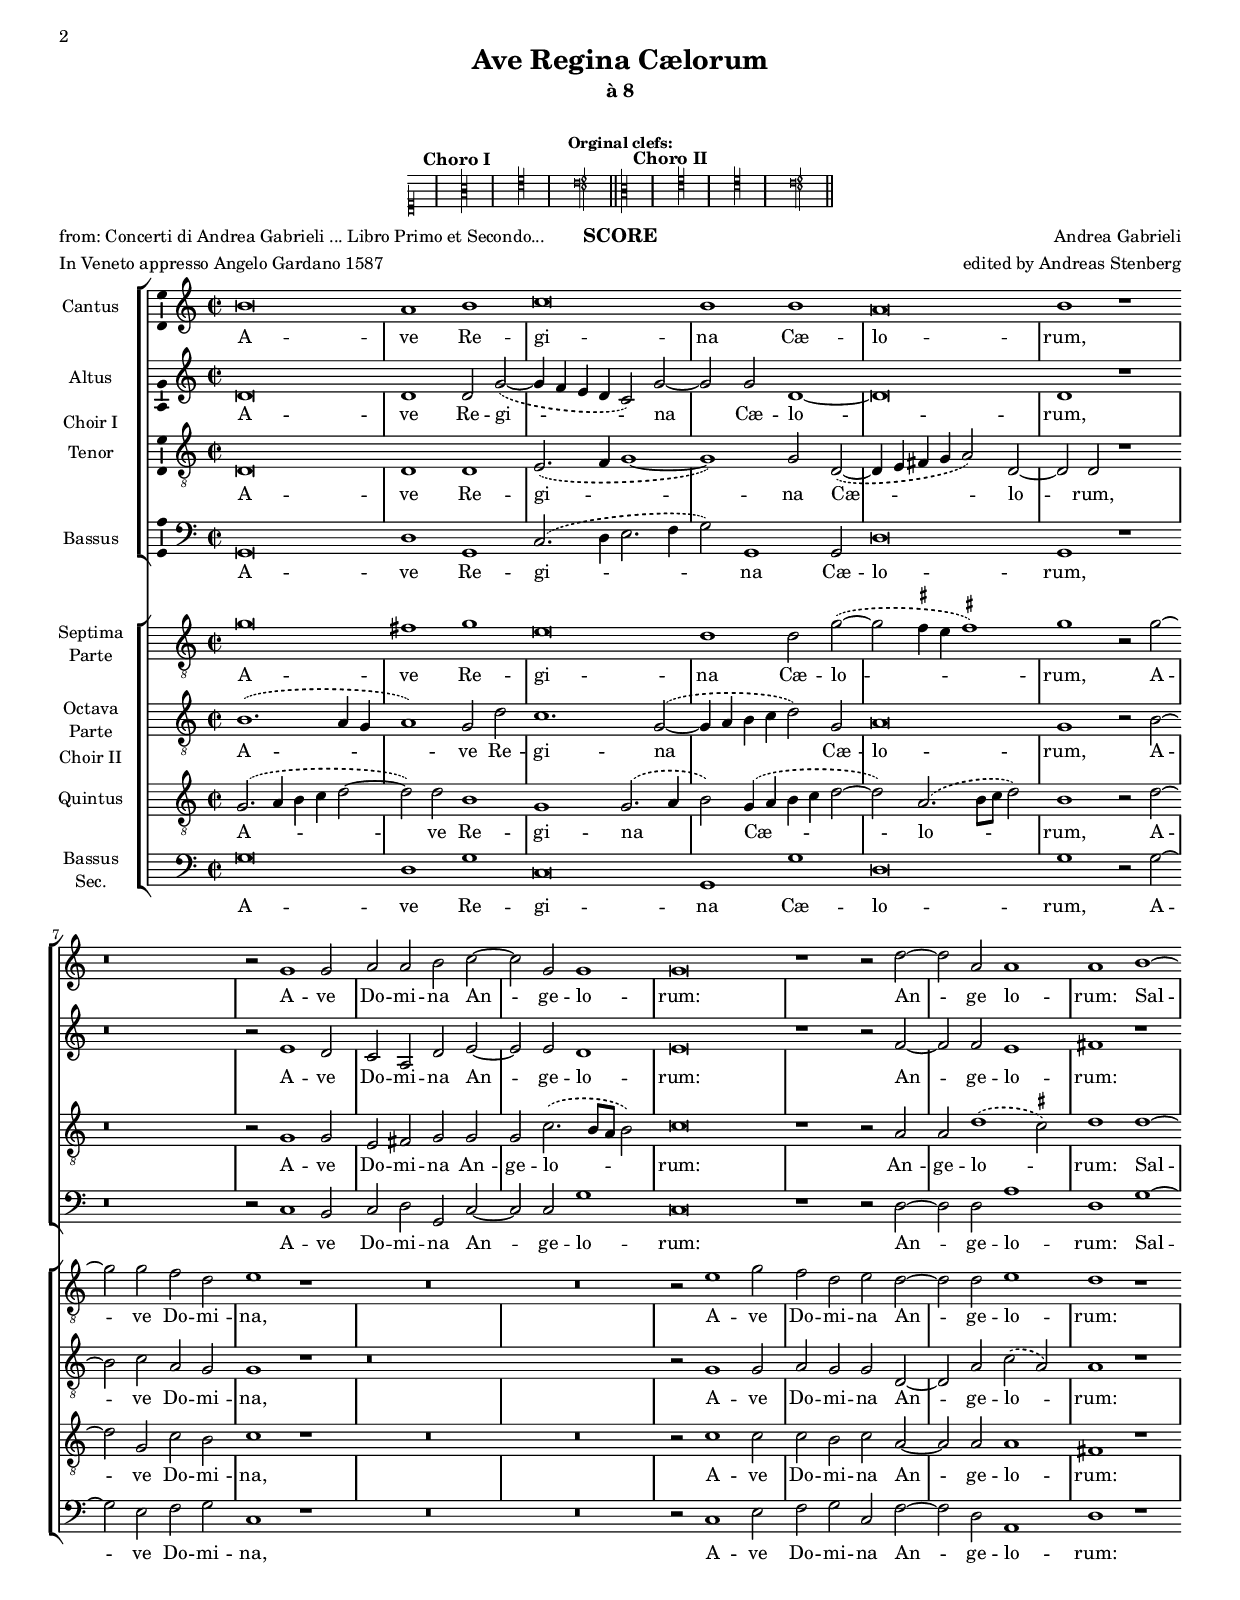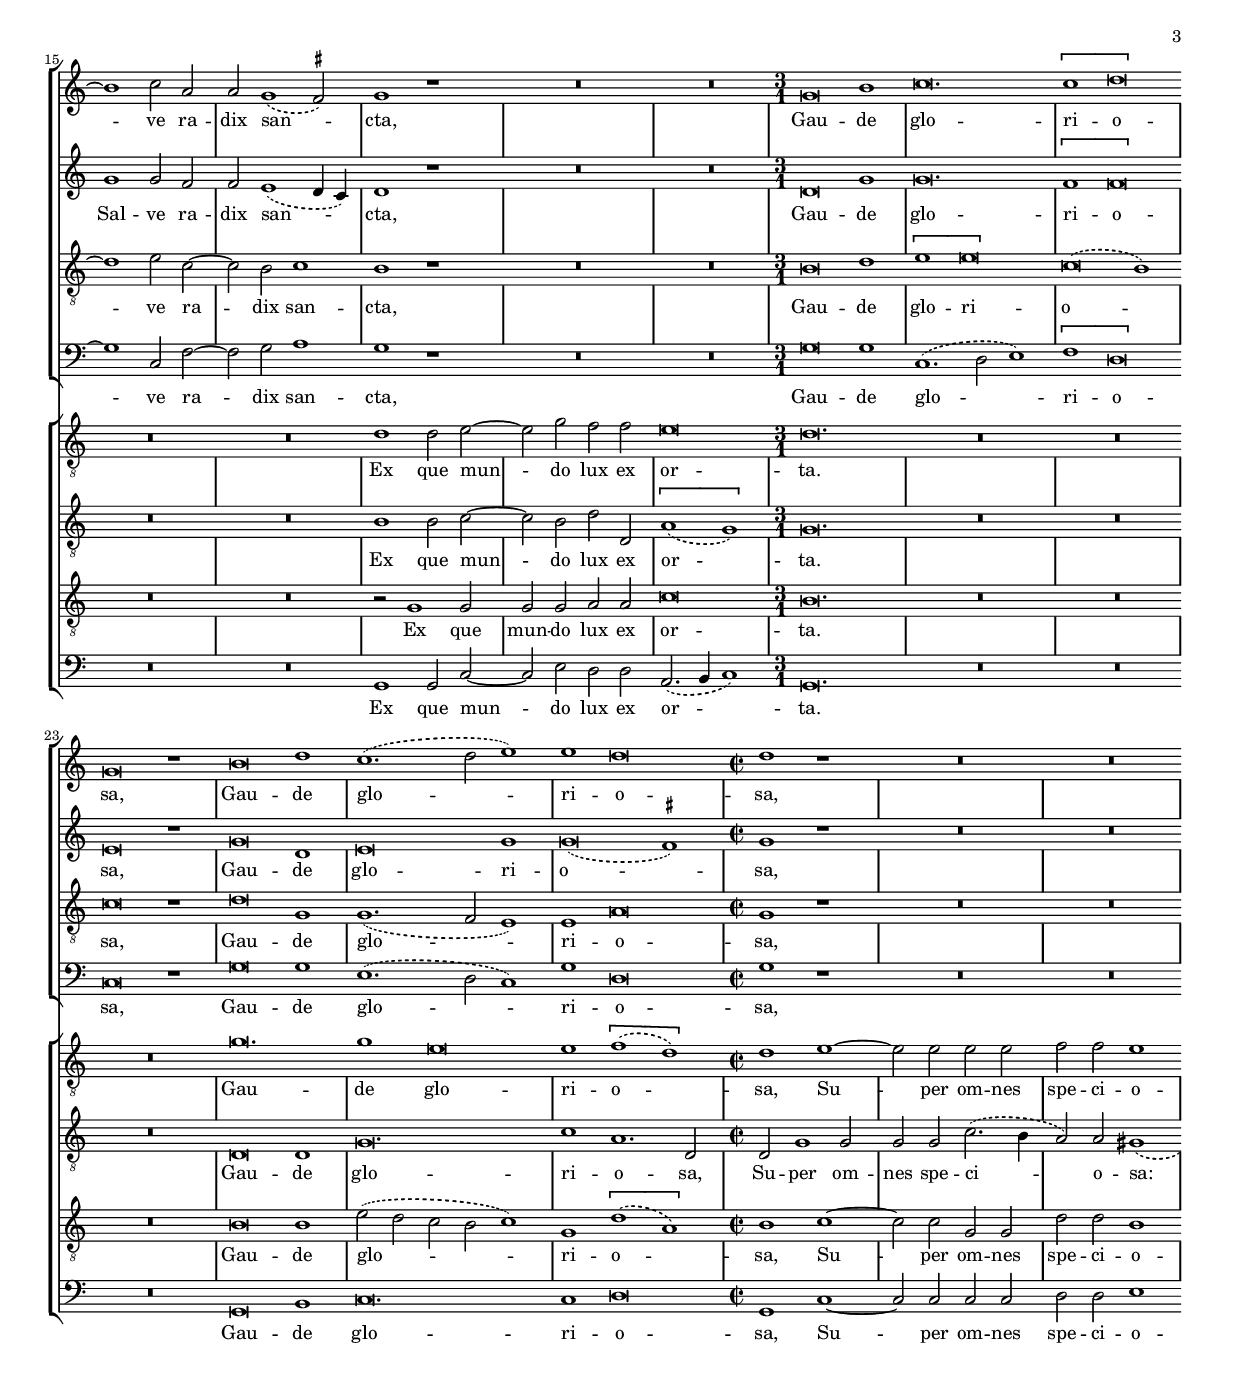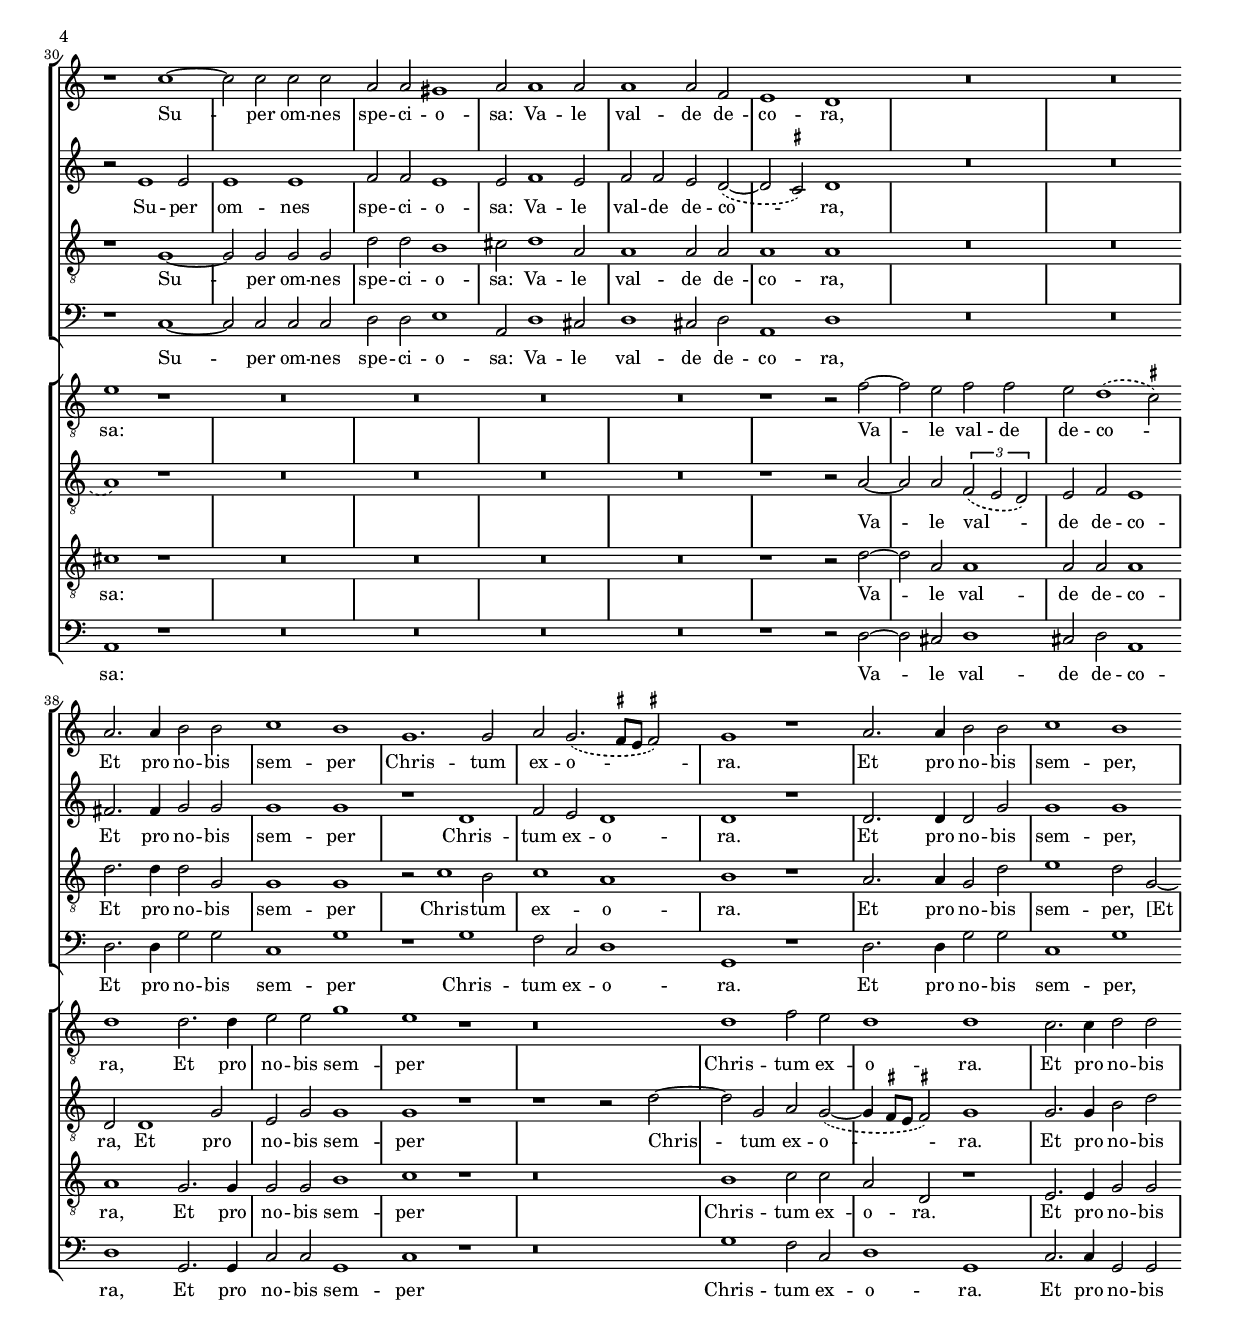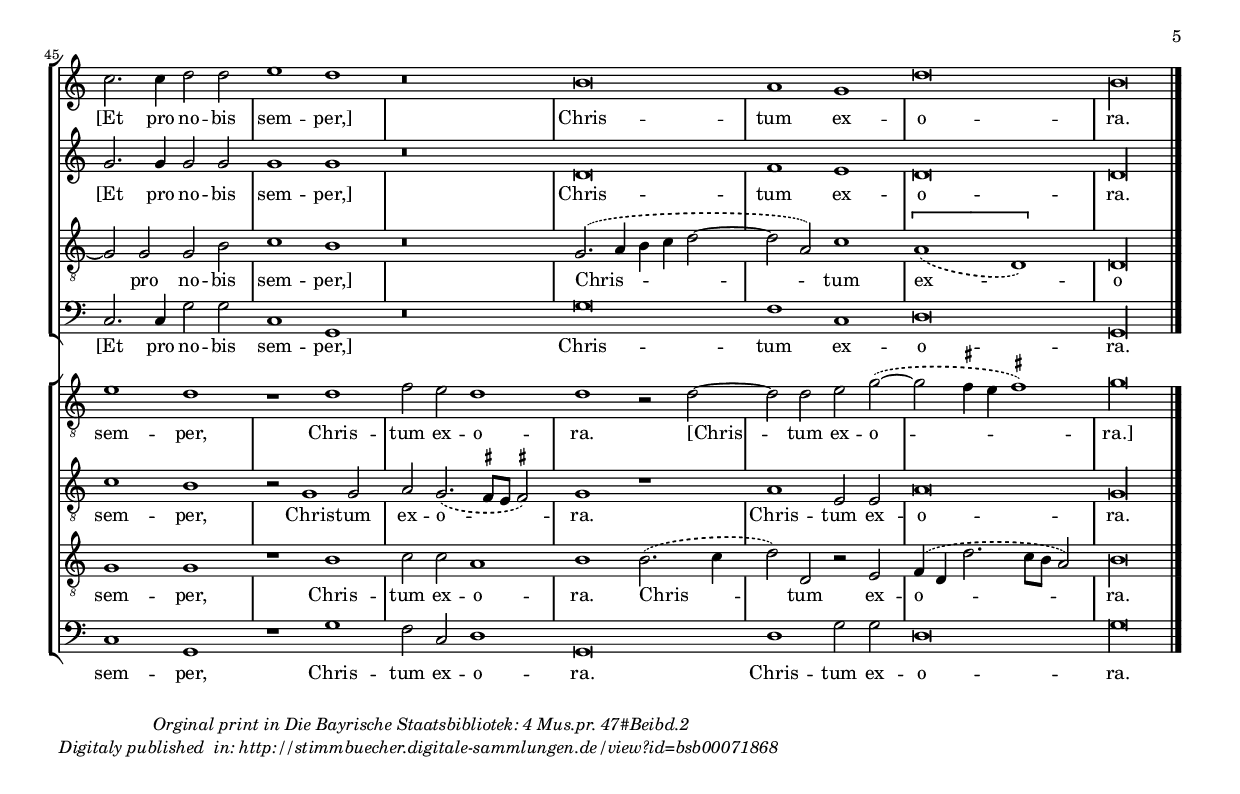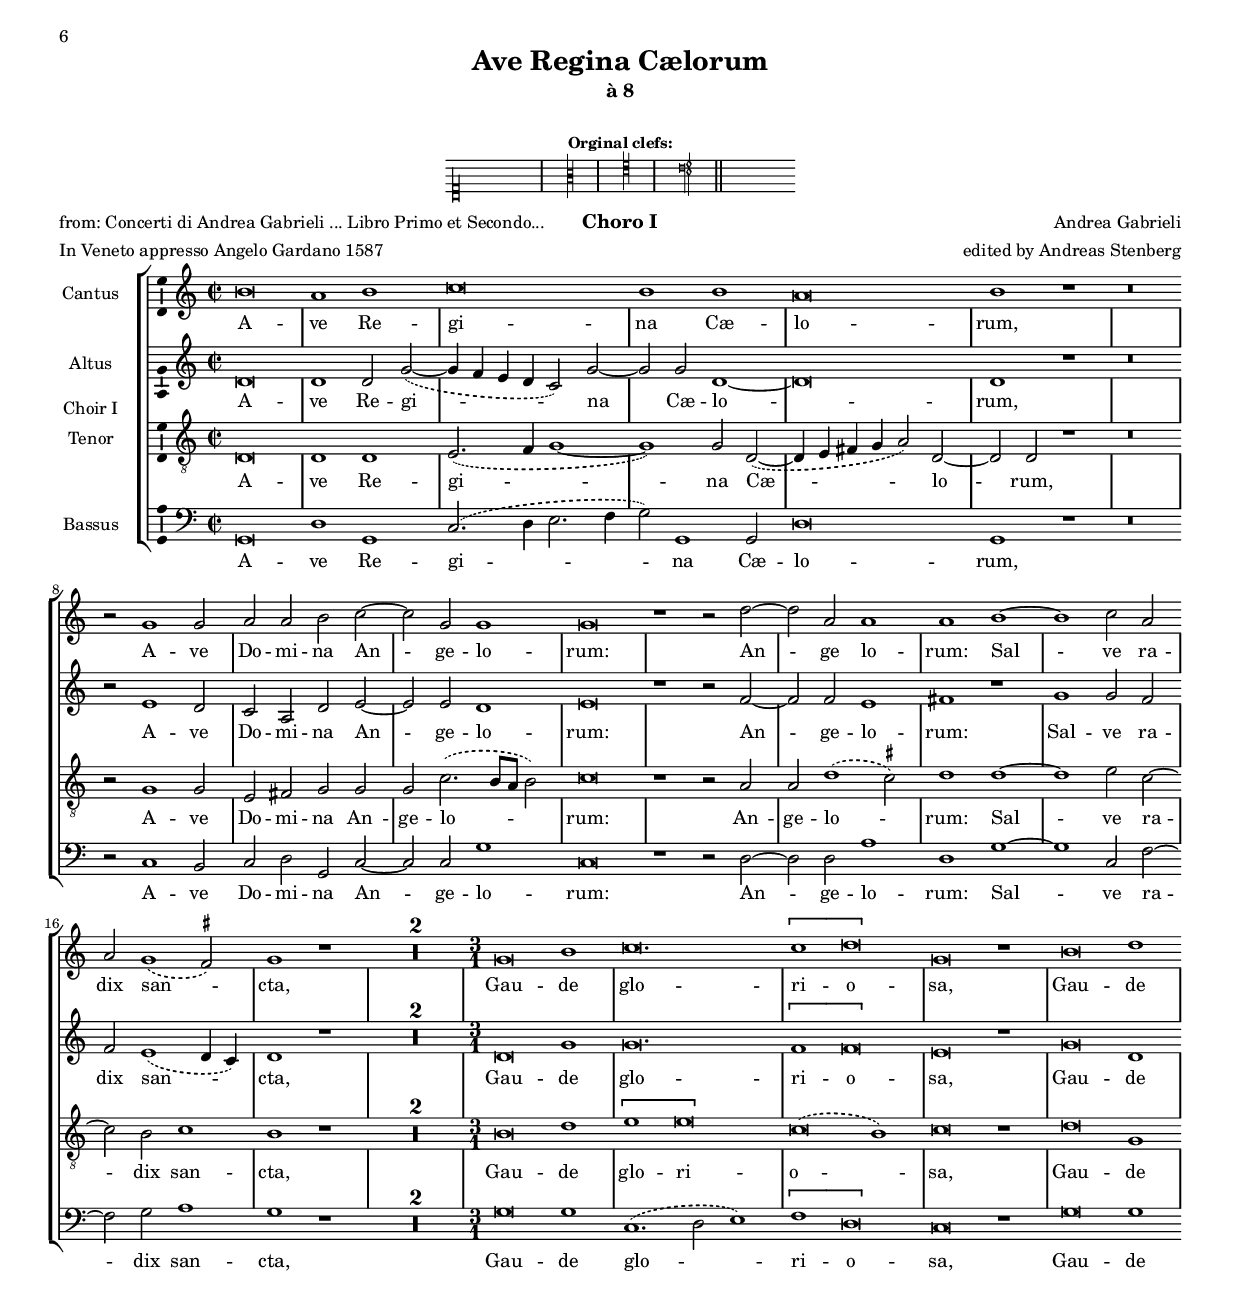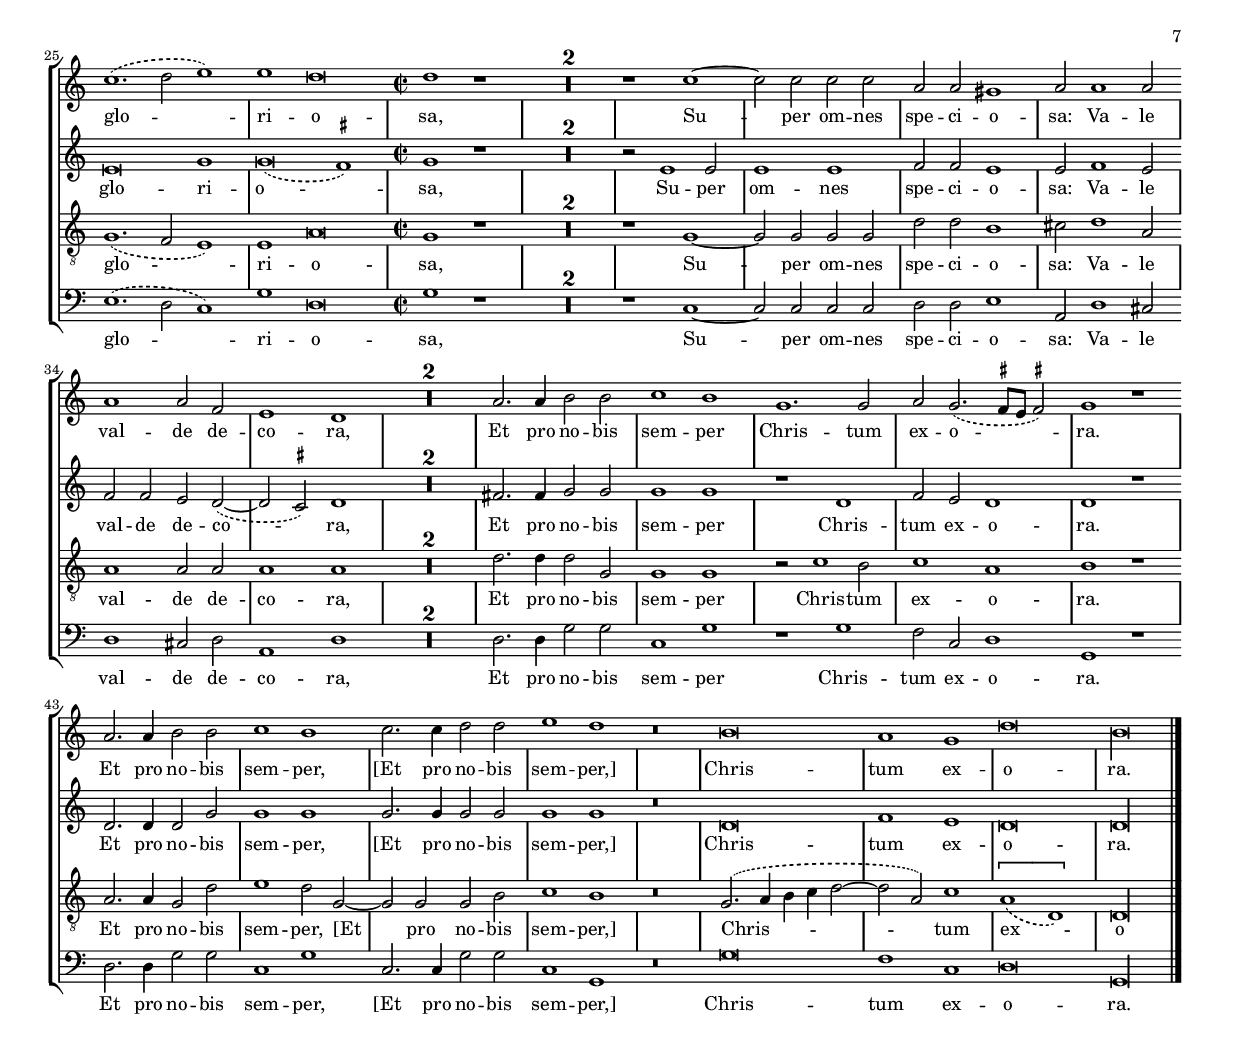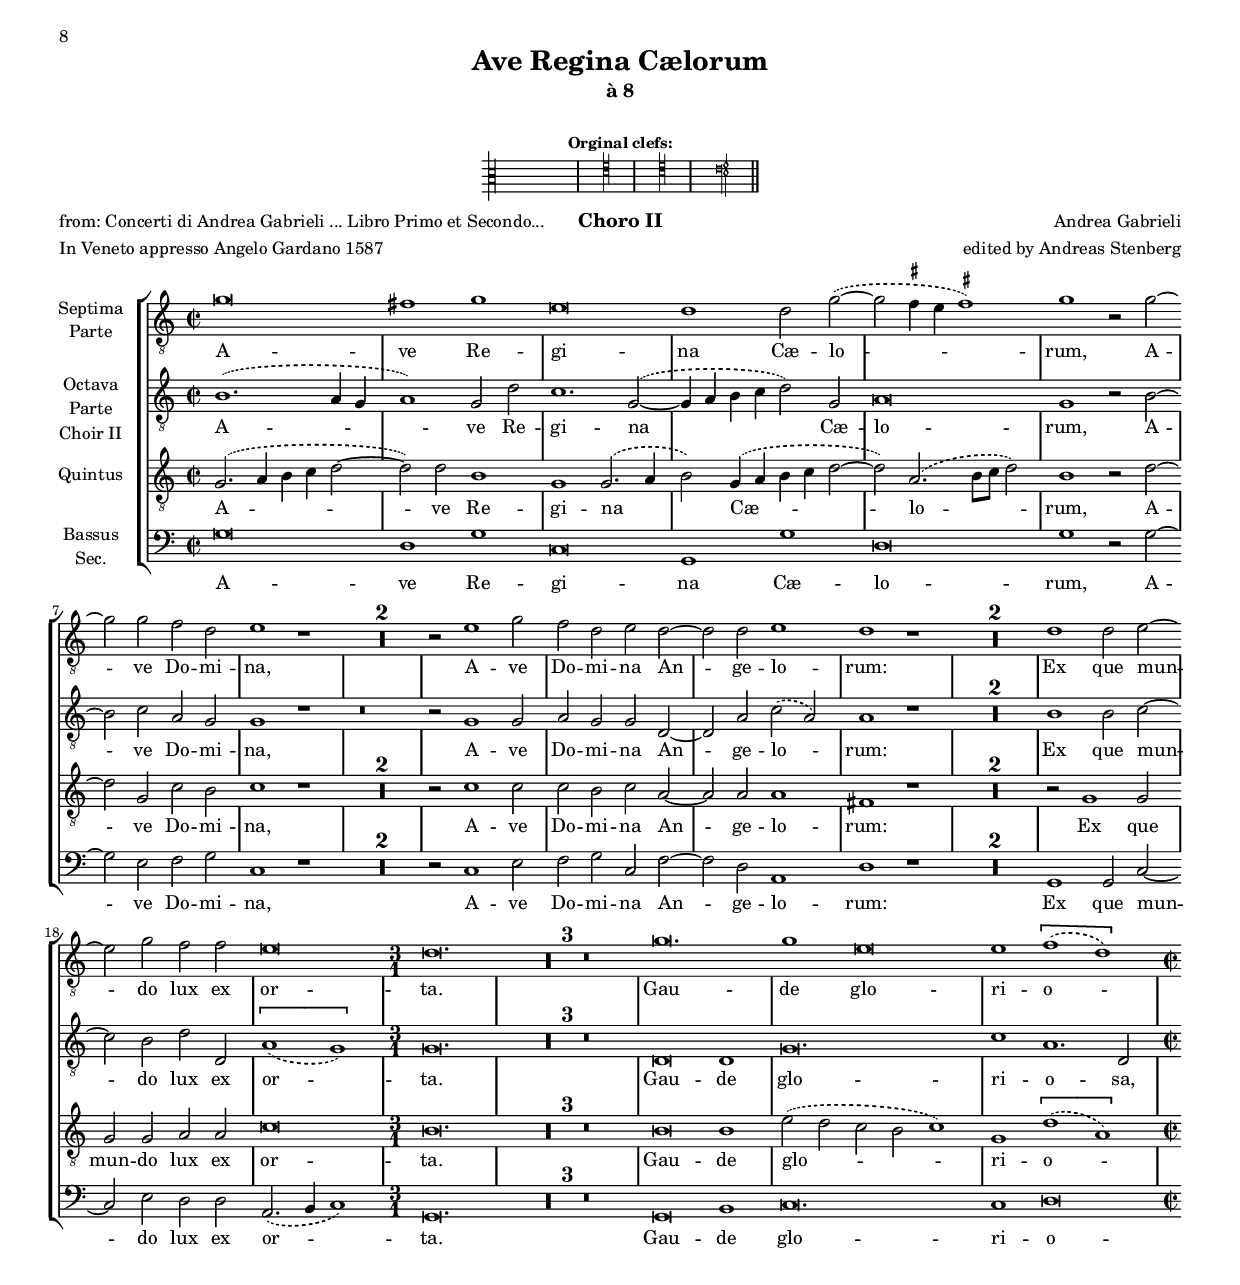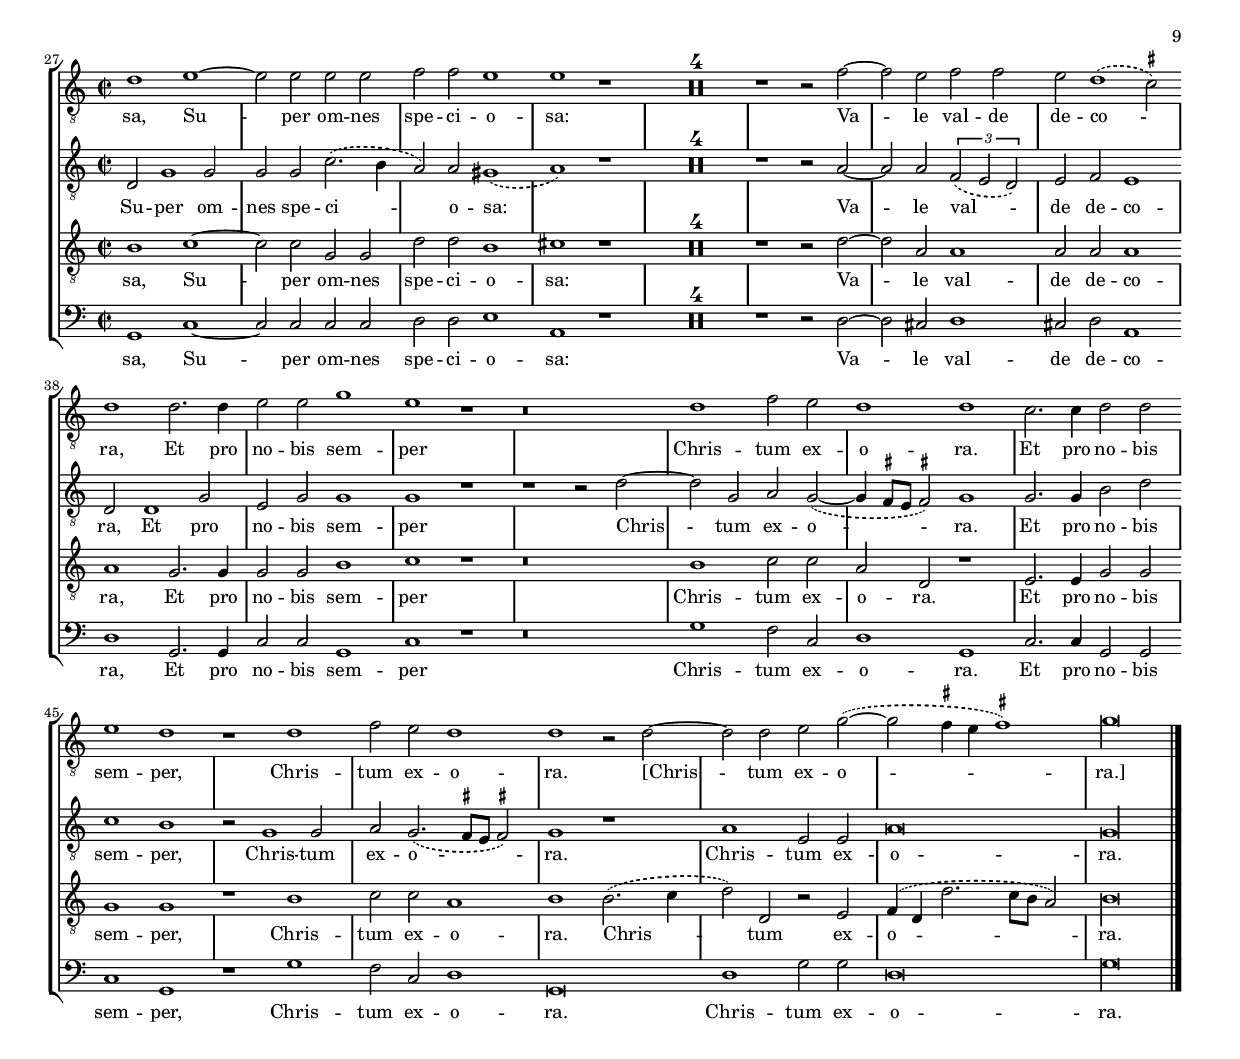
\version "2.18.2"
\language "deutsch"
\language "deutsch"
#(append! supported-clefs '(("mensural-f3" . ("clefs.mensural.f" 0 0))))
#(append! supported-clefs '(("mensural-f5" . ("clefs.mensural.f" 4  0))))
#(set-global-staff-size 15)
ficta = { \once \set suggestAccidentals = ##t }
\paper {
  print-all-headers = ##t
  ragged-bottom = ##t
  ragged-last-bottom = ##t
  page-breaking = #ly:minimal-breaking
}

\header {
  title = "Ave Regina Cælorum"
  subtitle = "à 8"
  composer = "Andrea Gabrieli"
  arranger = "edited by Andreas Stenberg"
  poet = "from: Concerti di Andrea Gabrieli ... Libro Primo et Secondo..."
  meter = "In Veneto appresso Angelo Gardano 1587"
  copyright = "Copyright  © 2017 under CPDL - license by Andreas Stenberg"
}

global = {
  \key c \major
}

scoreASopranoChoirI = \relative c'' {
  \global
  \time 2/2
  \set Timing.measureLength = #(ly:make-moment 4/2)
  \tag #'Score { \hide Staff.BarLine }
  \tag #'Parts { \set Timing.defaultBarType = "!" }
  % Music follows here.
  \set Score.tempoHideNote =##t
  \tempo \breve = 39
  h\breve
  a1 h1
  c\breve
  h1 h1
  a\breve
  h1 r1
  r\breve
  r2 g1 g2
  a2 a2 h2 c2~
  c2 g2												%% end of first line in orig.
  g1
  g\breve
  r1 r2 d'2~
  d2 a2 a1
  a1 h1~
  h1 c2 a2
  a2 g1( \ficta fis2)
  g1 r1
  R\breve*2
  \tempo \breve. =39
  \time 3/1
  \set Timing.measureLength = #(ly:make-moment 6/2)
  g\breve h1											%% end of second line
  c \breve.
  \[ c1 d\breve\]
  g,\breve r1
  h\breve d1
  c1.( d2 e1)
  e1 d\breve
  \tempo \breve = 39
  \time 2/2
  \set Timing.measureLength = #(ly:make-moment 4/2)
  d1 r1
  R\breve*2
  r1 c1~
  c2 c2 c2 c2
  a2 a2 gis1
  a2													%% end of third line
  a1 a2
  a1 a2 f2
  e1 d1
  R\breve*2
  a'2. a4 h2 h2
  c1 h1
  g1. g2
  a2 g2.(\ficta fis8 e8 \ficta fis!2)
  g1 r1
  a2. a4												%% end of fourth line
  h2 h2
  c1 h1
  c2. c4 d2 d2
  e1 d1
  r\breve
  h\breve
  a1 g1
  d'\breve
  \cadenzaOn
  h\longa
  \tag #'Score { \undo \hide Staff.BarLine }
  \bar "|."
}

scoreAAltoChoirI = \relative c' {
  \global
  \time 2/2
  \set Timing.measureLength = #(ly:make-moment 4/2)
  \tag #'Score { \hide Staff.BarLine }
  \tag #'Parts { \set Timing.defaultBarType = "!" }
  % Music follows here.
  d\breve
  d1 d2 g2~(
  g4 f4 e4 d4 c2) g'2~
  g2 g2 d1~
  d\breve
  d1 r1
  r\breve
  r2 e1 d2											%% end of first line in orig.
  c2 a2 d2 e2~
  e2 e2 d1
  e\breve
  r1 r2 f2~
  f2 f2 e1
  fis1 r1
  g1 g2 f2											%% end of second line
  f2 e1( d4 c4)
  d1 r1
  R\breve*2
  \time 3/1
  \set Timing.measureLength = #(ly:make-moment 6/2)
  d\breve  g1
  g\breve.
  \[f1 f\breve\]
  e\breve r1
  g\breve d1
  e\breve g1
  g\breve( \ficta fis1)
  \time 2/2
  \set Timing.measureLength = #(ly:make-moment 4/2)
  g1 r1
  R\breve*2
  r2 e1 e2											%% end of third line
  e1 e1
  f2 f2 e1
  e2 f1 e2
  f2 f2 e2 d2~(
  d2 \ficta cis2) d1
  R\breve*2
  fis2. fis4 g2 g2
  g1 g1
  r1 d1												%% end of fourth line
  f2 e2 d1
  d1 r1
  d2. d4 d2 g2
  g1 g1
  g2. g4 g2 g2
  g1 g1
  r\breve
  d\breve
  f1 e1
  d\breve
  \cadenzaOn
  d\longa
  \tag #'Score { \undo \hide Staff.BarLine }
  \bar "|."
}

scoreATenorChoirI = \relative c {
  \global
  \time 2/2
  \set Timing.measureLength = #(ly:make-moment 4/2)
  \tag #'Score { \hide Staff.BarLine }
  \tag #'Parts { \set Timing.defaultBarType = "!" }
  % Music follows here.
  d\breve
  d1 d1
  e2.( f4 g1~
  g1) g2 d2~(
  d4 e4 fis4 g4 a2) d,2~
  d2 d2 r1
  r\breve											%% end of first line in orig.
  r2 g1 g2
  e2 fis2 g2 g2
  g2 c2.( h8 a8 h2)
  c\breve
  r1 r2 a2
  a2 d1( \ficta cis2)
  d1													%% end of second line
  d1~
  d1 e2 c2~
  c2 h2 c1
  h1 r1
  R\breve*2
  \time 3/1
  \set Timing.measureLength = #(ly:make-moment 6/2)
  h\breve d1
  \[e1 e\breve\]
  c\breve( h1)
  c\breve r1
  d\breve g,1
  g1.( f2 e1)
  e1 a\breve
  \time 2/2
  \set Timing.measureLength = #(ly:make-moment 4/2)
  g1 r1
  R\breve*2
  r1 g1~
  g2 g2 g2 g2
  d'2 d2 h1
  cis2 d1 a2
  a1 a2 a2
  a1 a1
  R\breve*2
  d2. d4 d2 g,2												%% end of fourth line
  g1 g1
  r2 c1 h2
  c1 a1
  h1 r1
  a2. a4 g2 d'2
  e1 d2 g,2~
  g2 g2 g2 h2
  c1 h1
  r\breve 													%% end of fifth line
  g2.( a4 h4 c4 d2~
  d2 a2) c1
  \[a1( d,1)\]
  \cadenzaOn
  d\longa
  \tag #'Score { \undo \hide Staff.BarLine }
  \bar "|."
}

scoreABassChoirI = \relative c {
  \global
  \time 2/2
  \set Timing.measureLength = #(ly:make-moment 4/2)
  \tag #'Score { \hide Staff.BarLine }
  \tag #'Parts { \set Timing.defaultBarType = "!" }
  % Music follows here.
  g\breve
  d'1 g,1
  c2.( d4 e2. f4
  g2) g,1 g2
  d'\breve
  g,1 r1
  r\breve
  r2 c1 h2											%% end of first line in orig.
  c2 d2 g,2 c2~
  c2 c2 g'1
  c,\breve
  r1 r2 d2~
  d2 d2 a'1
  d,1 g1~
  g1 c,2 f2~
  f2 g2 a1
  g1													%% end of second line
  r1
  R\breve*2
  \time 3/1
  \set Timing.measureLength = #(ly:make-moment 6/2)
  g\breve g1
  c,1.( d2 e1)
  \[f1 d\breve\]
  c\breve r1
  g'\breve g1
  e1.( d2 c1)
  g'1 d\breve
  \time 2/2
  \set Timing.measureLength = #(ly:make-moment 4/2)
  g1 r1
  R\breve*2
  r1 c,1~
  c2 c2												%% end of third line
  c2 c2
  d2 d2  e1
  a,2 d1 cis2
  d1  cis2 d2
  a1 d1
  R\breve*2
  d2. d4 g2 g2
  c,1 g'1
  r1 g1
  f2 c2												%% end of fourth line
  d1
  g,1 r1
  d'2. d4 g2 g2
  c,1 g'1
  c,2. c4 g'2 g2
  c,1 g1
  r\breve
  g'\breve
  f1 c1
  d\breve
  \cadenzaOn
  g,\longa
  \tag #'Score { \undo \hide Staff.BarLine }
  \bar "|."
}

scoreASopranoVerseChoirI = \lyricmode {
  % Lyrics follow here.
  A -- ve Re -- gi -- na Cæ -- lo -- rum,
  A -- ve Do -- mi -- na An -- ge -- lo -- rum:
  An -- ge lo -- rum:
  Sal -- ve ra -- dix san -- cta,
  Gau -- de glo -- ri -- o -- sa,
  Gau -- de glo -- ri -- o -- sa,
  Su -- per om -- nes spe -- ci -- o -- sa:
  Va -- le val -- de de -- co -- ra,
  Et pro no -- bis sem -- per Chris -- tum ex -- o -- ra.
  Et pro no -- bis sem -- per,
  [Et pro no -- bis sem -- per,]
  Chris -- tum ex -- o -- ra.
}

scoreAAltoVerseChoirI = \lyricmode {
  % Lyrics follow here.
  A -- ve Re -- gi -- na Cæ -- lo -- rum,
  A -- ve Do -- mi -- na An -- ge -- lo -- rum:
  An -- ge -- lo -- rum:
  Sal -- ve ra -- dix san -- cta,
  Gau -- de glo -- ri -- o -- sa,
  Gau -- de glo -- ri -- o -- sa,
  Su -- per om -- nes spe -- ci -- o -- sa:
  Va -- le val -- de de -- co -- ra,
  Et pro no -- bis sem -- per Chris -- tum ex -- o -- ra.
  Et pro no -- bis sem -- per,
  [Et pro no -- bis sem -- per,]
  Chris -- tum ex -- o -- ra.
}

scoreATenorVerseChoirI = \lyricmode {
  % Lyrics follow here.
  A -- ve Re -- gi -- na Cæ -- lo -- rum,
  A -- ve Do -- mi -- na An -- ge -- lo -- rum:
  An -- ge -- lo -- rum:
  Sal -- ve ra -- dix san -- cta,
  Gau -- de glo -- ri -- o -- sa,
  Gau -- de glo -- ri -- o -- sa,
  Su -- per om -- nes spe -- ci -- o -- sa:
  Va -- le val -- de de -- co -- ra,
  Et pro no -- bis sem -- per Chris -- tum ex -- o -- ra.
  Et pro no -- bis sem -- per,
  [Et pro no -- bis sem -- per,]
  Chris -- tum ex -- o -- ra.
}

scoreABassVerseChoirI = \lyricmode {
  % Lyrics follow here.
  A -- ve Re -- gi -- na Cæ -- lo -- rum,
  A -- ve Do -- mi -- na An -- ge -- lo -- rum:
  An -- ge -- lo -- rum:
  Sal -- ve ra -- dix san -- cta,
  Gau -- de glo -- ri -- o -- sa,
  Gau -- de glo -- ri -- o -- sa,
  Su -- per om -- nes spe -- ci -- o -- sa:
  Va -- le val -- de de -- co -- ra,
  Et pro no -- bis sem -- per Chris -- tum ex -- o -- ra.
  Et pro no -- bis sem -- per,
  [Et pro no -- bis sem -- per,]
  Chris -- tum ex -- o -- ra.
}

scoreASopranoChoirII = \relative c'' {
  \clef "treble_8"
  \global
  \time 2/2
  \set Timing.measureLength = #(ly:make-moment 4/2)
  \tag #'Score { \hide Staff.BarLine }
  \tag #'Parts { \set Timing.defaultBarType = "!" }
  % Music follows here.
  g\breve
  fis1 g1
  e\breve
  d1 d2 g2~(
  g2 \ficta fis4 e4 \ficta fis!1)
  g1 r2 g2~
  g2 g2 f2 d2
  e1 r1
  R\breve*2											%% end of first line in orig. handwriten copy of part
  r2 e1 g2
  f2 d2 e2 d2~
  d2 d2 e1
  d1 r1
  R\breve*2
  d1 d2 e2~
  e2 g2 f2 f2
  e\breve											%% end of second line
  \time 3/1
  \set Timing.measureLength = #(ly:make-moment 6/2)
  d\breve.
  R\breve.*3
  g\breve.
  g1 e\breve
  e1 \[f1( d1)\]
  \time 2/2
  \set Timing.measureLength = #(ly:make-moment 4/2)
  d1 e1~
  e2 e2 e2 e2
  f2 f2 e1
  e1 r1
  R\breve*4
  r1 r2 f2~
  f2 e2 												%% end of third line
  f2 f2
  e2 d1( \ficta cis2)
  d1 d2. d4
  e2 e2 g1
  e1 r1
  r\breve
  d1 f2 e2
  d1 d1
  c2. c4 d2 d2										%% end of fourth line
  e1 d1
  r1 d1
  f2 e2 d1
  d1 r2 d2 ~
  d2 d2 e2 g2~(
  g2 \ficta fis4 e4 \ficta fis!1)
  \cadenzaOn
  g\longa
  \tag #'Score { \undo \hide Staff.BarLine }
  \bar "|."
}

scoreAAltoChoirII = \relative c {
  \clef "treble_8"
  \global
  \time 2/2
  \set Timing.measureLength = #(ly:make-moment 4/2)
  \tag #'Score { \hide Staff.BarLine }
  \tag #'Parts { \set Timing.defaultBarType = "!" }
  % Music follows here.
  h'1.( a4 g4
  a1) g2 d'2
  c1. g2~(
  g4 a4 h4 c4 d2) g,2
  a\breve
  g1 r2 h2~
  h2 c2												%% end of first line in orig. handwriten copy of part
  a2 g2
  g1 r1
  r\breve*2
  r2 g1 g2
  a2 g2 g2 d2~
  d2 a'2 c2( a2)
  a1 r1
  R\breve*2
  h1													%5 end of second line
  h2 c2~
  c2 h2 d2 d,2
  \[a'1( g1)\]
  \time 3/1
  \set Timing.measureLength = #(ly:make-moment 6/2)
  g\breve.
  R\breve.*3
  d\breve d1
  g\breve.
  c1 a1. d,2
  \time 2/2
  \set Timing.measureLength = #(ly:make-moment 4/2)
  d2 g1 g2
  g2 g2 c2.( h4										%% end of third line
  a2) a2 gis1(
  a1) r1
  R\breve*4
  r1 r2 a2~
  a2 a2 \tuplet 3/2 { f2( e2 d2) }
  e2 f2 e1
  d2 d1 g2
  e2 g2 g1
  g1 r1
  r1													%% end of fourth line
  r2 d'2~
  d2 g,2 a2 g2~(
  g4 \ficta  fis8 e8 \ficta fis!2) g1
  g2. g4 h2 d2
  c1 h1
  r2 g1 g2
  a2 g2.( \ficta fis8 e8 \ficta fis!2)
  g1 r1												%% end of fifth line
  a1 e2 e2
  a\breve
  \cadenzaOn
  g\longa
  \tag #'Score { \undo \hide Staff.BarLine }
  \bar "|."
}

scoreATenorChoirII = \relative c' {
  \global
  \time 2/2
  \set Timing.measureLength = #(ly:make-moment 4/2)
  \tag #'Score { \hide Staff.BarLine }
  \tag #'Parts { \set Timing.defaultBarType = "!" }
  % Music follows here.
  g2.( a4 h4 c4 d2 ~
  d2) d2 h1
  g1 g2.( a4
  h2) g4( a4 h4 c4 d2~
  d2)														%% end of first line in orig.
  a2.( h8 c8 d2)
  h1 r2 d2~
  d2 g,2 c2 h2
  c1 r1
  R\breve*2
  r2 c1 c2
  c2 h2 c2 a2~
  a2 a2													%% end of second line
  a1
  fis1 r1
  R\breve*2
  r2 g1 g2
  g2 g2 a2 a2
  c\breve
  \time 3/1
  \set Timing.measureLength = #(ly:make-moment 6/2)
  h\breve.
  R\breve.*3
  h\breve h1
  e2( d2 c2 h2 c1)
  g1 \[d'1( a1)\]											%% end of third line
  \time 2/2
  \set Timing.measureLength = #(ly:make-moment 4/2)
  h1 c1~
  c2 c2 g2 g2
  d'2 d2 h1
  cis1 r1
  R\breve*4
  r1 r2 d2~
  d2 a2 a1
  a2 a2 a1
  a1 g2. g4
  g2 g2													%% end of fourth line
  h1
  c1 r1
  r\breve
  h1 c2 c2
  a2 d,2 r1
  e2. e4 g2 g2
  g1 g1
  r1 h1
  c2 c2 a1
  h1 h2.( c4												%% end of fifth line
  d2) d,2 r2 e2
  f4( d4 d'2. c8 h8 a2)
  \cadenzaOn
  h\longa
  \tag #'Score { \undo \hide Staff.BarLine }
  \bar "|."
}

scoreABassChoirII = \relative c {
  \global
  \time 2/2
  \set Timing.measureLength = #(ly:make-moment 4/2)
  \tag #'Score { \hide Staff.BarLine }
  \tag #'Parts { \set Timing.defaultBarType = "!" }
  % Music follows here.
  g'\breve
  d1 g1
  c,\breve
  g1 g'1
  d\breve
  g1 r2 g2~
  g2 e2 f2 g2
  c,1 r1
  R\breve*2
  r2 c1 e2											%% end of first line in orig
  f2 g2 c,2 f2~
  f2 d2 a1
  d1 r1
  R\breve*2
  g,1 g2 c2~
  c2 e2 d2 d2
  a2.( h4 c1)											%% end of second line
  \time 3/1
  \set Timing.measureLength = #(ly:make-moment 6/2)
  g\breve.
  R\breve.*3
  g\breve h1
  c\breve.
  c1 d\breve
  \time 2/2
  \set Timing.measureLength = #(ly:make-moment 4/2)
  g,1 c1~
  c2 c2 c2 c2
  d2 d2 e1
  a,1 r1
  R\breve*4
  r1 r2 d2~
  d2 cis2												%% end of third line
  d1
  cis2 d2 a1
  d1 g,2. g4
  c2 c2 g1
  c1 r1
  r\breve
  g'1 f2 c2
  d1 g,1
  c2. c4 g2 g2
  c1													%% end of fourth line
  g1
  r1 g'1
  f2 c2 d1
  g,\breve
  d'1 g2 g2 
  d\breve
  \cadenzaOn
  g\longa
  \tag #'Score { \undo \hide Staff.BarLine }
  \bar "|."
}

scoreASopranoVerseChoirII = \lyricmode {
  % Lyrics follow here.
  A -- ve Re -- gi -- na Cæ -- lo -- rum,
  A -- ve Do -- mi -- na,
  A -- ve Do -- mi -- na An -- ge -- lo -- rum:
  Ex que mun -- do lux ex or -- ta.
  Gau -- de glo -- ri -- o -- sa,
  Su -- per om -- nes spe -- ci -- o -- sa:
  Va -- le val -- de de -- co -- ra,
  Et pro no -- bis sem -- per Chris -- tum ex -- o -- ra.
  Et pro no -- bis sem -- per,
  Chris -- tum ex -- o -- ra.
  [Chris -- tum ex -- o -- ra.]
}

scoreAAltoVerseChoirII = \lyricmode {
  % Lyrics follow here.
  A -- ve Re -- gi -- na Cæ -- lo -- rum,
  A -- ve Do -- mi -- na,
  A -- ve Do -- mi -- na An -- ge -- lo -- rum:
  Ex que mun -- do lux ex or -- ta.
  Gau -- de glo -- ri -- o -- sa,
  Su -- per om -- nes spe -- ci -- o -- sa:
  Va -- le val -- de de -- co -- ra,
  Et pro no -- bis sem -- per Chris -- tum ex -- o -- ra.
  Et pro no -- bis sem -- per,
  Chris -- tum ex -- o -- ra.
  Chris -- tum ex -- o -- ra.
}

scoreATenorVerseChoirII = \lyricmode {
  % Lyrics follow here.
  A -- ve Re -- gi -- na Cæ -- lo -- rum,
  A -- ve Do -- mi -- na,
  A -- ve Do -- mi -- na An -- ge -- lo -- rum:
  Ex que mun -- do lux ex or -- ta.
  Gau -- de glo -- ri -- o -- sa,
  Su -- per om -- nes spe -- ci -- o -- sa:
  Va -- le val -- de de -- co -- ra,
  Et pro no -- bis sem -- per Chris -- tum ex -- o -- ra.
  Et pro no -- bis sem -- per,
  Chris -- tum ex -- o -- ra.
  Chris -- tum ex -- o -- ra.
}

scoreABassVerseChoirII = \lyricmode {
  % Lyrics follow here.
  A -- ve Re -- gi -- na Cæ -- lo -- rum,
  A -- ve Do -- mi -- na,
  A -- ve Do -- mi -- na An -- ge -- lo -- rum:
  Ex que mun -- do lux ex or -- ta.
  Gau -- de glo -- ri -- o -- sa,
  Su -- per om -- nes spe -- ci -- o -- sa:
  Va -- le val -- de de -- co -- ra,
  Et pro no -- bis sem -- per Chris -- tum ex -- o -- ra.
  Et pro no -- bis sem -- per,
  Chris -- tum ex -- o -- ra.
  Chris -- tum ex -- o -- ra.
}

scoreAChoirIPart = \new StaffGroup \with {
  \consists "Instrument_name_engraver"
  instrumentName = "Choir I"
} <<
  \new Staff \with {
    midiInstrument = "choir aahs"
    instrumentName = "Cantus"
    \consists "Ambitus_engraver"
  } { \slurDashed \scoreASopranoChoirI }
  \addlyrics { \scoreASopranoVerseChoirI }
  \new Staff \with {
    midiInstrument = "choir aahs"
    instrumentName =\markup { "Altus"}
    \consists "Ambitus_engraver"
  } { \slurDashed \scoreAAltoChoirI }
  \addlyrics { \scoreAAltoVerseChoirI }
  \new Staff \with {
    midiInstrument = "choir aahs"
    instrumentName = "Tenor"
    \consists "Ambitus_engraver"
  } { \clef "treble_8" \slurDashed \scoreATenorChoirI }
  \addlyrics { \scoreATenorVerseChoirI }
  \new Staff \with {
    midiInstrument = "choir aahs"
    instrumentName = "Bassus"
    \consists "Ambitus_engraver"
  } { \clef bass \slurDashed \scoreABassChoirI }
  \addlyrics { \scoreABassVerseChoirI }
>>

scoreAChoirIIPart = \new StaffGroup \with {
  \consists "Instrument_name_engraver"
  instrumentName = "Choir II"
} <<
  \new Staff \with {
    midiInstrument = "choir aahs"
    instrumentName = \markup {
      \center-column {
        "Septima" "Parte"
      }
    }
  } { \slurDashed \scoreASopranoChoirII }
  \addlyrics { \scoreASopranoVerseChoirII }
  \new Staff \with {
    midiInstrument = "choir aahs"
    instrumentName = \markup {
      \center-column {
        "Octava" "Parte"
      }
    }
  } { \slurDashed \scoreAAltoChoirII }
  \addlyrics { \scoreAAltoVerseChoirII }
  \new Staff \with {
    midiInstrument = "choir aahs"
    instrumentName = \markup { "Quintus"}
  } { \clef "treble_8" \slurDashed \scoreATenorChoirII }
  \addlyrics { \scoreATenorVerseChoirII }
  \new Staff \with {
    midiInstrument = "choir aahs"
    instrumentName = \markup {
      \center-column {
        "Bassus"
        "Sec."
      }
    }
  } { \clef bass \slurDashed \scoreABassChoirII }
  \addlyrics { \scoreABassVerseChoirII }
>>

\score {
  \keepWithTag #'Score
  <<
    \scoreAChoirIPart
    \scoreAChoirIIPart
  >>
  \layout { }
  \midi {
%    \tempo 2= 78
  }
  \header {
    breakbefore = ##t
    subsubtitle = \markup {
      \fill-line {
        \hspace #0.5
        \center-column {
          \line {\transparent "XXX"}
          \line {\bold "Orginal clefs:"}
          \score {

            \new Staff {
              \override Staff.TimeSignature.stencil =##f
              \time 4/2
              \cadenzaOn
              \override Staff.Clef.stencil =##f
              s4^\markup {\bold "Choro I" }
              \revert Staff.Clef.stencil
              \clef "petrucci-c1" s4 \bar "|" s4
              \once \set Staff.forceClef = ##t
              \clef "petrucci-c3" s4  \bar "|" s4
              \clef "petrucci-c4" s4  \bar "|" s4
              \clef "petrucci-f" s4  \bar "||" s4

              s2^\markup {\bold "Choro II" }
              \revert Staff.Clef.stencil
              \clef "petrucci-c3" s4 \bar "|" s4
              \once \set Staff.forceClef = ##t
              \clef "petrucci-c4" s4 \bar "|" s4
              \once \set Staff.forceClef = ##t
              \clef "petrucci-c4" s4 \bar "|" s4
              \once \set Staff.forceClef = ##t
              \clef "petrucci-f" s4 \bar "||"             }
            \layout {
              line-width=8.5\cm
              indent =0.0
            }
          }
          \vspace #0.5
        }
        \hspace #0.5
      }
    }
    instrument = "SCORE"
  }
}
\markup {
  \center-column {
  \italic "Orginal print in Die Bayrische Staatsbibliotek: 4 Mus.pr. 47#Beibd.2" 
  \italic "Digitaly published  in: http://stimmbuecher.digitale-sammlungen.de/view?id=bsb00071868 "
  }
}
\score {
  \keepWithTag #'Score
  <<
    \compressFullBarRests
    \scoreAChoirIPart
  >>
  \layout { }
  \header {
    breakbefore = ##t
    subsubtitle = \markup {
      \fill-line {
        \hspace #0.5
        \center-column {
          \line {\transparent "XXX"}
          \line {\bold "Orginal clefs:"}
          \score {

            \new Staff {
              \override Staff.TimeSignature.stencil =##f
              \time 4/2
              \cadenzaOn
              \override Staff.Clef.stencil =##f
              %              s4^\markup {\bold "Choro II" }
              \revert Staff.Clef.stencil
              \clef "petrucci-c1" s4 \bar "|" s4
              \once \set Staff.forceClef = ##t
              \clef "petrucci-c3" s4  \bar "|" s4
              \clef "petrucci-c4" s4  \bar "|" s4
              \clef "petrucci-f" s4  \bar "||" s4
            }
            \layout {
              line-width=8.5\cm
              indent =0.0
            }
          }
          \vspace #0.5
        }
        \hspace #0.5
      }
    }
    instrument = "Choro I"
  }
}
%}
\score {
  \keepWithTag #'Score
  <<
    \compressFullBarRests
    \scoreAChoirIIPart
  >>
  \layout { }
  \header {
    breakbefore = ##t
    subsubtitle = \markup {
      \fill-line {
        \hspace #0.5
        \center-column {
          \line {\transparent "XXX"}
          \line {\bold "Orginal clefs:"}
          \score {

            \new Staff {
              \override Staff.TimeSignature.stencil =##f
              \time 4/2
              \cadenzaOn
              \override Staff.Clef.stencil =##f
              %              s2^\markup {\bold "Choro I" }
              \revert Staff.Clef.stencil
              \clef "petrucci-c3" s4 \bar "|" s4
              \once \set Staff.forceClef = ##t
              \clef "petrucci-c4" s4 \bar "|" s4
              \once \set Staff.forceClef = ##t
              \clef "petrucci-c4" s4 \bar "|" s4
              \once \set Staff.forceClef = ##t
              \clef "petrucci-f" s4 \bar "||"
            }
            \layout {
              line-width=8.5\cm
              indent =0.0
            }
          }
          \vspace #0.5
        }
        \hspace #0.5
      }
    }
    instrument = "Choro II"
  }
}

\pageBreak
